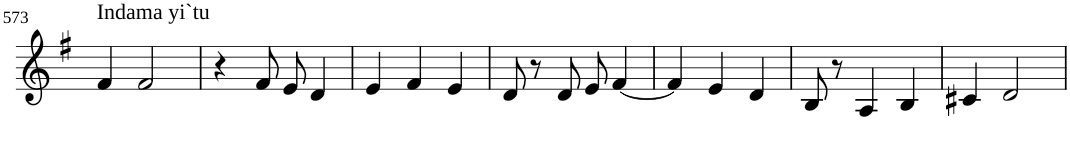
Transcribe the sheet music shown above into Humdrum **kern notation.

**kern
*part1
*staff1
*I"Violin
!!LO:PB:g=z
*clefG2
*k[f#]
*G:
*M6/8
=573
!LO:TX:a:t=Indama yi`tu
4f#/
2f#/
=574
4r
8f#/
8e/
4d/
=575
4e/
4f#/
4e/
=576
8d/
8r
8d/
8e/
[4f#/
=577
4f#/]
4e/
4d/
=578
8B/
8r
4A/
4B/
=579
4c#X/
2d/
=
*-
